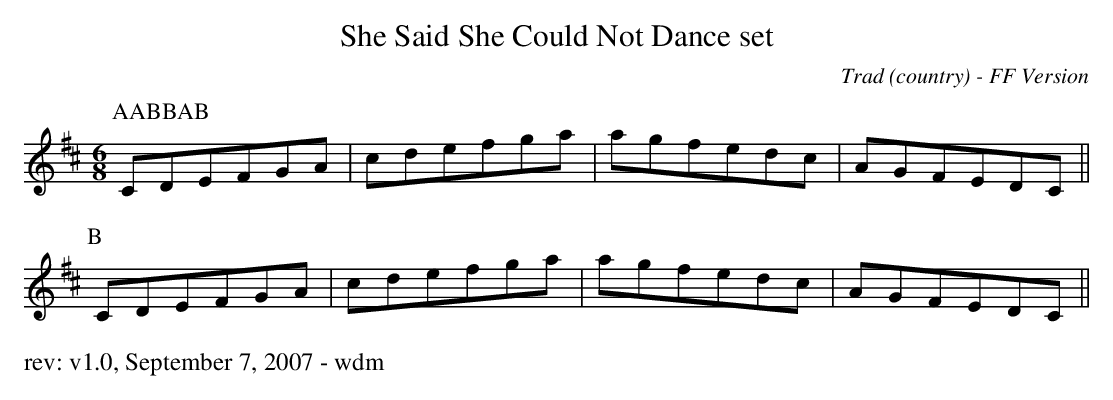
X:1
T: She Said She Could Not Dance set
O: Trad (country) - FF Version
M: 6/8
K: Dmaj
P: AABBAB
P:A
CDEFGA|cdefga|agfedc|AGFEDC||
P:B
CDEFGA|cdefga|agfedc|AGFEDC||
